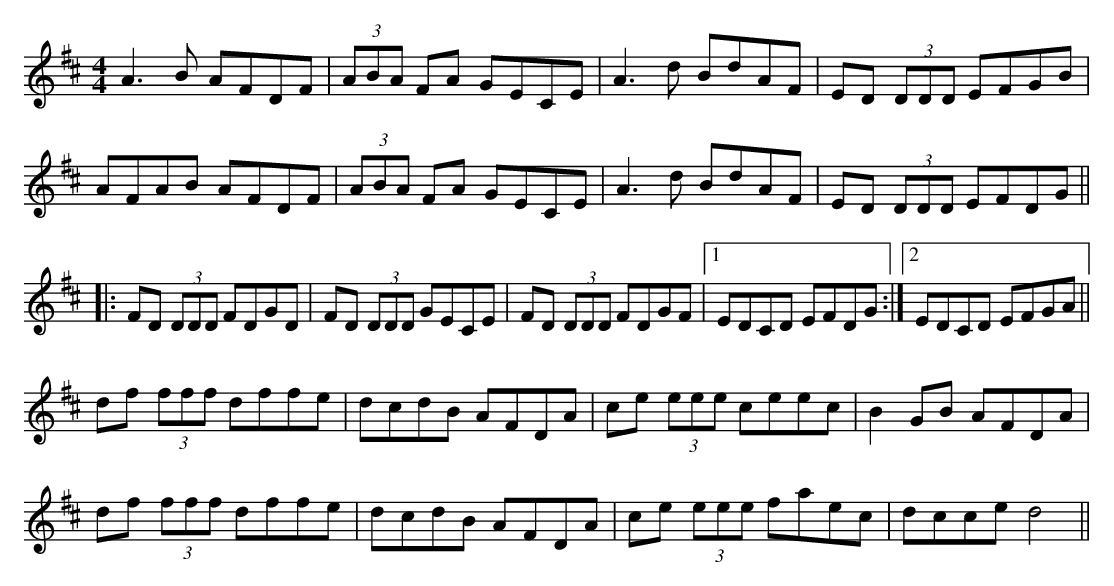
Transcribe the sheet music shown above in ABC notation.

X:1
M:4/4
K:D
A3B AFDF|(3ABA FA GECE|A3d BdAF|ED (3DDD EFGB|
AFAB AFDF|(3ABA FA GECE|A3d BdAF|ED (3DDD EFDG||
|:FD (3DDD FDGD|FD (3DDD GECE|FD (3DDD FDGF|1 EDCD EFDG:|2 EDCD EFGA||
df (3fff dffe|dcdB AFDA|ce (3eee ceec|B2 GB AFDA|
df (3fff dffe|dcdB AFDA|ce (3eee faec|dcce d4||
